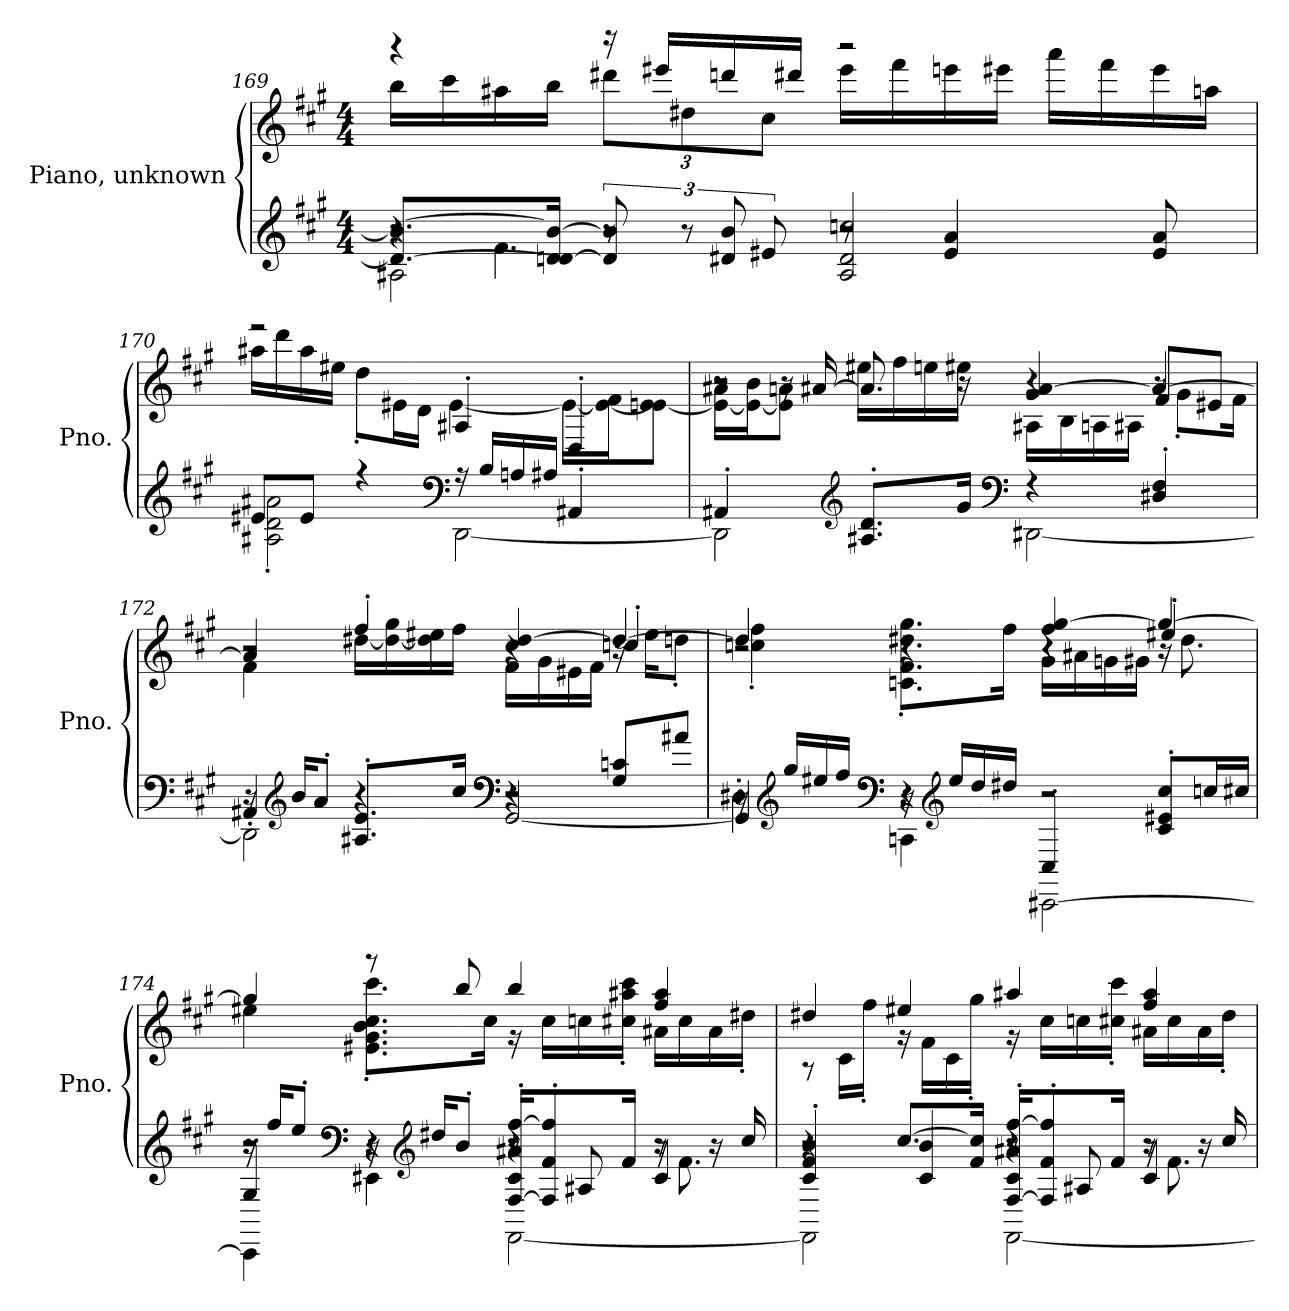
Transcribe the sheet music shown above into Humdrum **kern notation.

**kern	**kern
*part1	*part1
*staff2	*staff1
*I"Piano, unknown	*
*I'Pno.	*
!!LO:PB:g=z
*clefG2	*clefG2
*k[f#c#g#]	*k[f#c#g#]
*M4/4	*M4/4
=169	=169
*^	*^
*	*^	*	*
*	*	*^	*	*
8.d#/_ 8.b/_L	8r	4r	2A#X\	4r	16bb\LL
.	.	.	.	.	16ccc#\
.	4.f#\	.	.	.	16aa#X\
16dn/ 16d#/_ 16b/_Jk	.	.	.	.	16bb\JJ
*	*	*	*	*	*Xbrackettup
12d#/] 12b/]	.	8r	.	16r	12ddd#X\L
.	.	.	.	16eee#X/LL	.
12r	.	.	.	.	12dd#X\
.	.	8d#X/ 8b/	.	16dddn/	.
12e#X/	.	.	.	.	12cc#\J
.	.	.	.	16ddd#X/JJ	.
8r	2r	2A#/ 2d#/ 2ccn/	2r	2r	16eee#\LL
.	.	.	.	.	16fff#\
4e#/ 4a/	.	.	.	.	16eeen\
.	.	.	.	.	16eee#X\JJ
.	.	.	.	.	16aaa\LL
.	.	.	.	.	16fff#\
8e#/ 8a/	.	.	.	.	16eee#\
.	.	.	.	.	16aan\JJ
*	*v	*v	*v	*	*
!!LO:LB:g=z	!!
=170	=170	=170	=170
8e#X/L	2A#X\' 2d\' 2a#X\'	2r	16aa#X\LL
.	.	.	16ddd\
8e#/J	.	.	16aa#\
.	.	.	16ee#X\JJ
4r	.	.	8dd'\L
.	.	.	16e#X\L
.	.	.	16d\JJ
*clefF4	*	*	*
16r	[2DD\	4A#X'/	[4e#\
16B/LL	.	.	.
16An/	.	.	.
16A#X/JJ	.	.	.
4AA#X'/	.	4D'/	16e#\LL_
.	.	.	16e#\_ 16f#\J
.	.	.	8en\ 8e#\_J
!!LO:LB:g=z
=171	=171	=171	=171
*	*	*	*^
4AA#X'/	2DD\]	8r	16e#\_ 16a#X\LL	2r
.	.	.	16e#\_ 16b\J	.
.	.	16r	8e#\] 8an\J	.
.	.	[16a#X/	.	.
*clefG2	*	*	*	*
8.A#X/' 8.d/'L	.	8.a#/]	16ee#X\LL	.
.	.	.	16ff#\	.
.	.	.	16een\	.
16g#/Jk	.	16r	16ee#X\JJ	.
*clefF4	*	*	*	*
4r	[2DD#X\	4g#/ [4a#/	16A#X\LL	4r
.	.	.	16B\	.
.	.	.	16An\	.
.	.	.	16A#X\JJ	.
4D#X/' 4F#/'	.	4a#/_	16r	8f#/L
.	.	.	8g#'\L	.
.	.	.	.	8e#X/J
.	.	.	16f#\Jk	.
!!LO:LB:g=z	!!	!!
=172	=172	=172	=172	=172
*	*^	*	*	*
16r	4AA#X'/	2DD#\]	4a#/]	4f#\	2r
*clefG2	*	*	*	*	*
16b/KL	.	.	.	.	.
8a'/J	.	.	.	.	.
8.A#X/' 8.e/'L	4r	.	4ff#'/	[16dd#X\LL	.
.	.	.	.	16dd#\_ 16gg#\	.
.	.	.	.	16dd#\] 16ee#X\	.
16cc#/Jk	.	.	.	16ff#\JJ	.
*clefF4	*	*	*	*	*
4r	[2GG#/	2r	4cc#/ [4dd#/	16f#\LL	4r
.	.	.	.	16g#\	.
.	.	.	.	16e#X\	.
.	.	.	.	16f#\JJ	.
8G#/ 8cn/L	.	.	4dd#/_	16r	4ccn'/
.	.	.	.	16ee#\KL	.
8a#X/J	.	.	.	8ddn'\J	.
!!LO:LB:g=z	!!	!!
=173	=173	=173	=173	=173	=173
16r	4GG#/]	4D#X'\	4dd#/]	4ccn\' 4ff#\'	2r
*clefG2	*	*	*	*	*
16gg#/LL	.	.	.	.	.
16ee#X/	.	.	.	.	.
16ff#/JJ	.	.	.	.	.
*clefF4	*	*	*	*	*
16r	4r	4CCn\	4r	8.cn\' 8.f#\' 8.dd#X\' 8.gg#\'L	.
*clefG2	*	*	*	*	*
16ee#/LL	.	.	.	.	.
16dd/	.	.	.	.	.
16dd#X/JJ	.	.	.	16ff#\Jk	.
4C#'/	2r	[2CC#X\	4ff#/ [4gg#/	16g#\LL	4r
.	.	.	.	16a#X\	.
.	.	.	.	16gn\	.
.	.	.	.	16g#X\JJ	.
8c#/' 8e#X/' 8cc#/'L	.	.	4gg#/_	16r	4ee#X'/
.	.	.	.	8.dd#\	.
16ccn/L	.	.	.	.	.
16cc#X/JJ	.	.	.	.	.
*	*	*	*	*v	*v
!!LO:LB:g=z
=174	=174	=174	=174	=174
*	*	*^	*	*
16r	2r	4G#'/	4CC#\]	4gg#/]	4ee#X\
16ff#/KL	.	.	.	.	.
8ee'/J	.	.	.	.	.
*clefF4	*	*	*	*	*
16r	.	4r	4EE#X\	8r	8.e#X\' 8.g#\' 8.b\' 8.cc#\' 8.ccc#\'L
*clefG2	*	*	*	*	*
16dd#X/KL	.	.	.	.	.
8b'/J	.	.	.	8bb/	.
.	.	.	.	.	16cc#\Jk
[16F#/' 16c#/' 16a#X/' [16ff#/'KL	4r	8r	[2FF#\	4bb/	16r
8F#/]' 8f#/' 8ff#/]'	.	.	.	.	16cc#\LL
.	.	8A#X/	.	.	16ccn\
16f#/Jk	.	.	.	.	16cc#X\' 16aa#X\' 16ccc#\'JJ
8r	16r	4c#/	.	4ff#/ 4aa#/	16a#X\LL
.	8.f#\	.	.	.	16cc#\
16r	.	.	.	.	16a#\
16cc#/	.	.	.	.	16dd#X'\JJ
!!LO:PB:g=z	!!
=175	=175	=175	=175	=175	=175
4c#/' 4f#/' 4b/'	2r	4r	2FF#\]	4dd#X/	8r
.	.	.	.	.	16c#\LL
.	.	.	.	.	16ff#'\JJ
[8.cc#/L	.	4c#/' 4b/'	.	4ee#X/	16r
.	.	.	.	.	16f#\LL
.	.	.	.	.	16c#\
16f#/ 16cc#/]Jk	.	.	.	.	16gg#'\JJ
[16F#/' 16c#/' 16a#X/' [16ff#/'KL	4r	8r	[2FF#\	4aa#X/	16r
8F#/]' 8f#/' 8ff#/]'	.	.	.	.	16cc#\LL
.	.	8A#X/	.	.	16ccn\
16f#/Jk	.	.	.	.	16cc#X\' 16ccc#\'JJ
8r	16r	4c#/	.	4ff#/ 4aa#/	16a#X\LL
.	8.f#\	.	.	.	16cc#\
16r	.	.	.	.	16a#\
16cc#/	.	.	.	.	16dd#'\JJ
*v	*v	*v	*v	*	*
*	*v	*v
=	=
*-	*-
